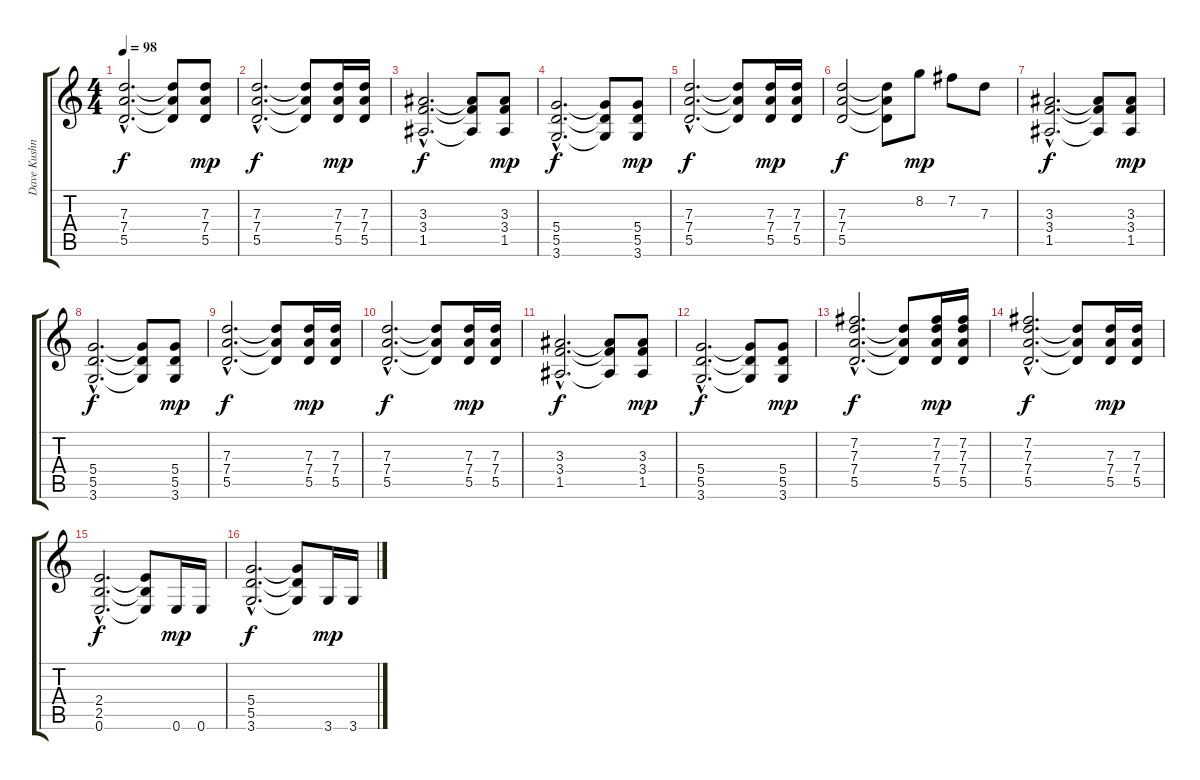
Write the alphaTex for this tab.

\track ("Dave Kushner" "Dave Kushn") {instrument electricguitarjazz}
\staff {score tabs}
\tuning (E4 B3 G3 D3 A2 E2) {hide}
\ts (4 4)
\tempo 98
\clef g2
\ks c
(7.3{hac} 7.4{hac} 5.5{hac}).2{d dy f} (7.3{t} 7.4{t} 5.5{t}).8 (7.3 7.4 5.5).8{dy mp} |
(7.3{hac} 7.4{hac} 5.5{hac}).2{d dy f} (7.3{t} 7.4{t} 5.5{t}).8 (7.3 7.4 5.5).16{dy mp} (7.3 7.4 5.5).16 |
(3.3{hac} 3.4{hac} 1.5{hac}).2{d dy f volume 15 instrument distortionguitar} (3.3{t} 3.4{t} 1.5{t}).8 (3.3 3.4 1.5).8{dy mp} |
(5.4{hac} 5.5{hac} 3.6{hac}).2{d dy f} (5.4{t} 5.5{t} 3.6{t}).8 (5.4 5.5 3.6).8{dy mp} |
(7.3{hac} 7.4{hac} 5.5{hac}).2{d dy f} (7.3{t} 7.4{t} 5.5{t}).8 (7.3 7.4 5.5).16{dy mp} (7.3 7.4 5.5).16 |
(7.3 7.4 5.5).2{dy f} (7.3{t} 7.4{t} 5.5{t}).8 8.2.8{dy mp} 7.2.8 7.3.8 |
(3.3{hac} 3.4{hac} 1.5{hac}).2{d dy f volume 15 instrument distortionguitar} (3.3{t} 3.4{t} 1.5{t}).8 (3.3 3.4 1.5).8{dy mp} |
(5.4{hac} 5.5{hac} 3.6{hac}).2{d dy f} (5.4{t} 5.5{t} 3.6{t}).8 (5.4 5.5 3.6).8{dy mp} |
(7.3{hac} 7.4{hac} 5.5{hac}).2{d dy f} (7.3{t} 7.4{t} 5.5{t}).8 (7.3 7.4 5.5).16{dy mp} (7.3 7.4 5.5).16 |
(7.3{hac} 7.4{hac} 5.5{hac}).2{d dy f} (7.3{t} 7.4{t} 5.5{t}).8 (7.3 7.4 5.5).16{dy mp} (7.3 7.4 5.5).16 |
(3.3{hac} 3.4{hac} 1.5{hac}).2{d dy f volume 15 instrument distortionguitar} (3.3{t} 3.4{t} 1.5{t}).8 (3.3 3.4 1.5).8{dy mp} |
(5.4{hac} 5.5{hac} 3.6{hac}).2{d dy f} (5.4{t} 5.5{t} 3.6{t}).8 (5.4 5.5 3.6).8{dy mp} |
(7.2{hac} 7.3{hac} 7.4{hac} 5.5{hac}).2{d dy f} (7.3{t} 7.4{t} 5.5{t}).8 (7.2 7.3 7.4 5.5).16{dy mp} (7.2 7.3 7.4 5.5).16 |
(7.2{hac} 7.3{hac} 7.4{hac} 5.5{hac}).2{d dy f} (7.3{t} 7.4{t} 5.5{t}).8 (7.3 7.4 5.5).16{dy mp} (7.3 7.4 5.5).16 |
(2.4{hac} 2.5{hac} 0.6{hac}).2{d dy f instrument distortionguitar} (2.4{t} 2.5{t} 0.6{t}).8 0.6.16{dy mp} 0.6.16 |
(5.4{hac} 5.5{hac} 3.6{hac}).2{d dy f} (5.4{t} 5.5{t} 3.6{t}).8 3.6.16{dy mp} 3.6.16
